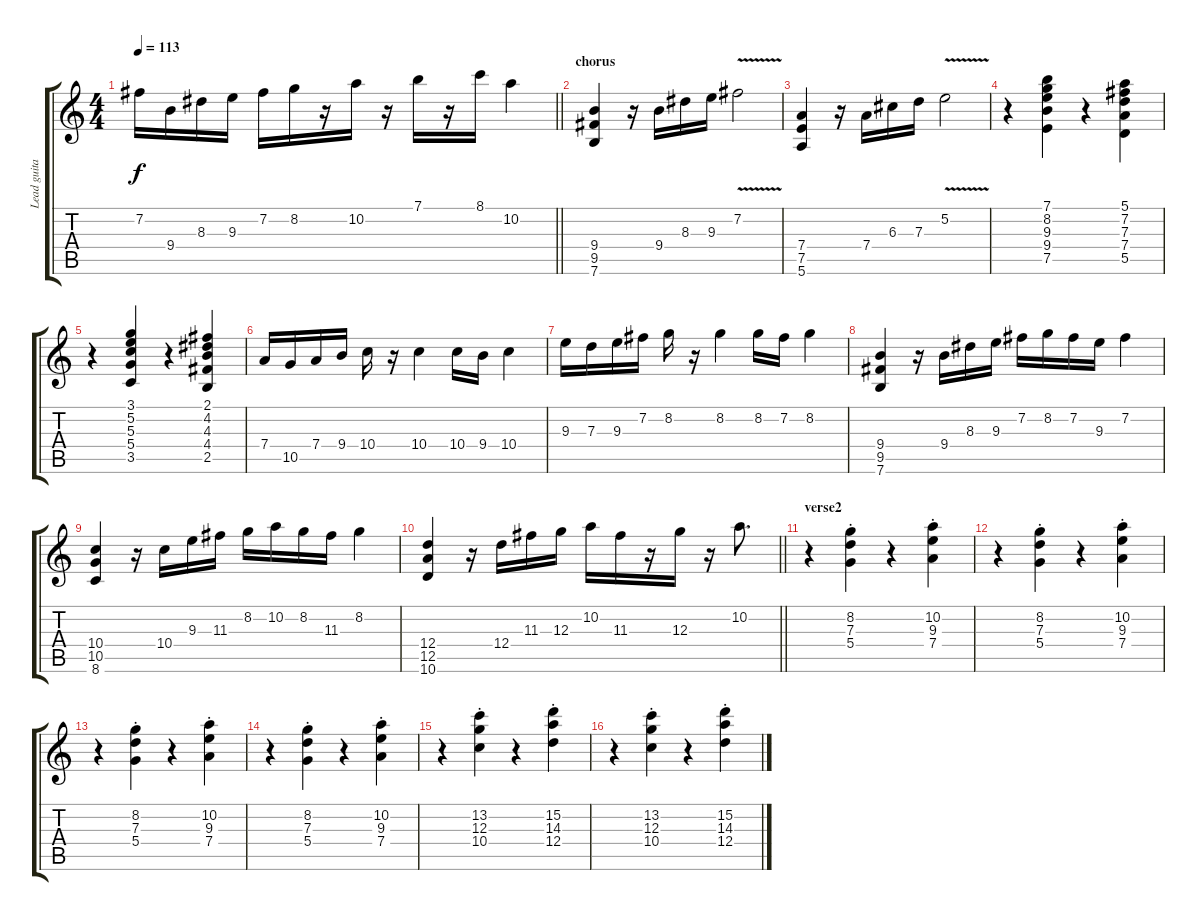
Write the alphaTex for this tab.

\track ("Lead guitar 1" "Lead guita") {instrument overdrivenguitar}
\staff {score tabs}
\tuning (E4 B3 G3 D3 A2 E2) {hide}
\ts (4 4)
\tempo 113
\clef g2
\barLineRight lightlight
\ks c
7.2.16{dy f} 9.4.16 8.3.16 9.3.16 7.2.16 8.2.16 r.16 10.2.16 r.16 7.1.16 r.16 8.1.16 10.2.4 |
\section ("" "chorus")
(9.4 9.5 7.6).4 r.16 9.4.16 8.3.16 9.3.16 7.2{v}.2 |
(7.4 7.5 5.6).4 r.16 7.4.16 6.3.16 7.3.16 5.2{v}.2 |
r.4 (7.1 8.2 9.3 9.4 7.5).4 r.4 (5.1 7.2 7.3 7.4 5.5).4 |
r.4 (3.1 5.2 5.3 5.4 3.5).4 r.4 (2.1 4.2 4.3 4.4 2.5).4 |
7.4.16 10.5.16 7.4.16 9.4.16 10.4.16 r.16 10.4.4 10.4.16 9.4.16 10.4.4 |
9.3.16 7.3.16 9.3.16 7.2.16 8.2.16 r.16 8.2.4 8.2.16 7.2.16 8.2.4 |
(9.4 9.5 7.6).4 r.16 9.4.16 8.3.16 9.3.16 7.2.16 8.2.16 7.2.16 9.3.16 7.2.4 |
(10.4 10.5 8.6).4 r.16 10.4.16 9.3.16 11.3.16 8.2.16 10.2.16 8.2.16 11.3.16 8.2.4 |
\barLineRight lightlight
(12.4 12.5 10.6).4 r.16 12.4.16 11.3.16 12.3.16 10.2.16 11.3.16 r.16 12.3.16 r.16 10.2.8{d} |
\section ("" "verse2")
r.4 (8.2{st} 7.3{st} 5.4{st}).4 r.4 (10.2{st} 9.3{st} 7.4{st}).4 |
r.4 (8.2{st} 7.3{st} 5.4{st}).4 r.4 (10.2{st} 9.3{st} 7.4{st}).4 |
r.4 (8.2{st} 7.3{st} 5.4{st}).4 r.4 (10.2{st} 9.3{st} 7.4{st}).4 |
r.4 (8.2{st} 7.3{st} 5.4{st}).4 r.4 (10.2{st} 9.3{st} 7.4{st}).4 |
r.4 (13.2{st} 12.3{st} 10.4{st}).4 r.4 (15.2{st} 14.3{st} 12.4{st}).4 |
r.4 (13.2{st} 12.3{st} 10.4{st}).4 r.4 (15.2{st} 14.3{st} 12.4{st}).4
